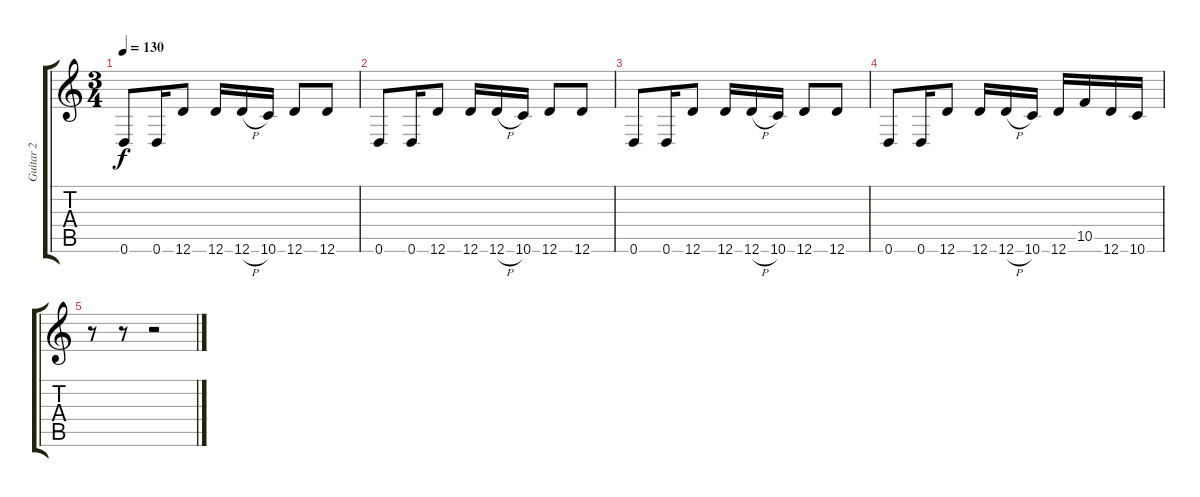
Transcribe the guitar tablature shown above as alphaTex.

\track ("Guitar 2" "Guitar 2") {instrument distortionguitar}
\staff {score tabs}
\tuning (D4 A3 F3 C3 G2 D2) {hide}
\ts (3 4)
\tempo 130
\clef g2
\ks c
0.6.8{dy f} 0.6.16 12.6.8 12.6.16 12.6{h}.16 10.6.16 12.6.8 12.6.8 |
0.6.8 0.6.16 12.6.8 12.6.16 12.6{h}.16 10.6.16 12.6.8 12.6.8 |
0.6.8 0.6.16 12.6.8 12.6.16 12.6{h}.16 10.6.16 12.6.8 12.6.8 |
0.6.8 0.6.16 12.6.8 12.6.16 12.6{h}.16 10.6.16 12.6.16 10.5.16 12.6.16 10.6.16 |
r.8 r.8 r.2
